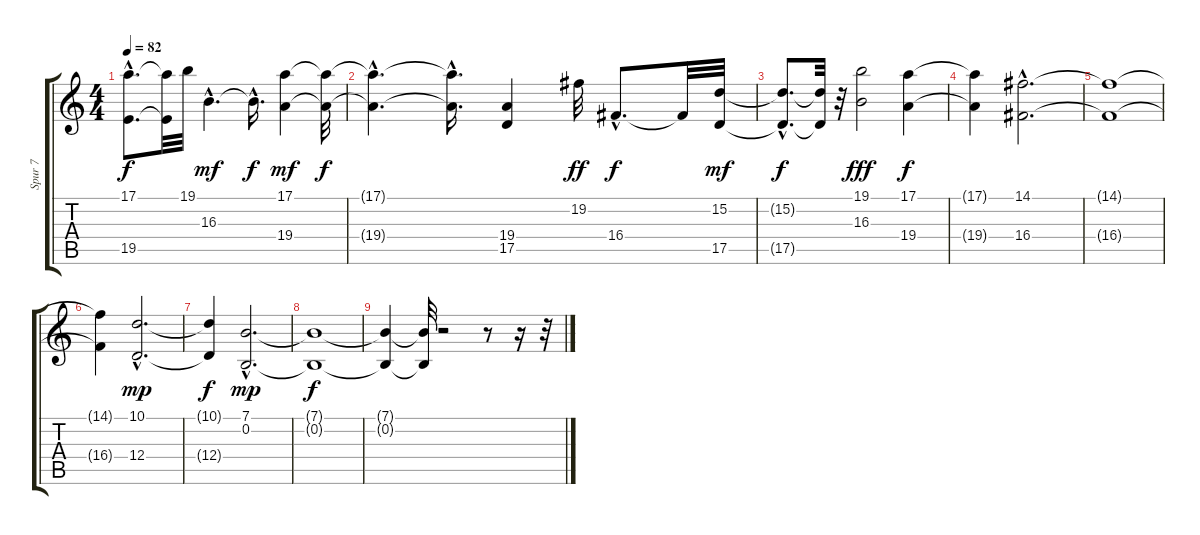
\track ("Spur 7" "Spur 7") {instrument stringensemble1}
\staff {score tabs}
\tuning (E4 B3 G3 D3 A2 E2) {hide}
\ts (4 4)
\tempo 82
\clef g2
\ks c
(17.1{hac t} 19.5{hac t}).8{d dy f} (17.1{t} 19.5{t}).32 19.1.32 16.3{hac}.4{d dy mf} 16.3{hac t}.16{d dy f} (17.1 19.4).4{dy mf} (17.1{t} 19.4{t}).32{dy f} |
(17.1{hac t} 19.4{hac t}).4{d} (17.1{hac t} 19.4{hac t}).16{d} (19.4 17.5).4 19.2.32{dy ff} 16.4{hac}.8{d dy f} 16.4{t}.32 (15.2 17.5).32{dy mf} |
(15.2{hac t} 17.5{hac t}).8{d dy f} (15.2{t} 17.5{t}).32 r.32 (19.1 16.3).2{dy fff} (17.1 19.4).4{dy f} |
(17.1{t} 19.4{t}).4 (14.1{hac} 16.4{hac}).2{d} |
(14.1{t} 16.4{t}).1 |
(14.1{t} 16.4{t}).4 (10.1{hac} 12.4{hac}).2{d dy mp} |
(10.1{t} 12.4{t}).4{dy f} (7.1{hac} 0.2{hac}).2{d dy mp} |
(7.1{t} 0.2{t}).1{dy f} |
(7.1{t} 0.2{t}).4 (7.1{t} 0.2{t}).32 r.2 r.8 r.16 r.32
